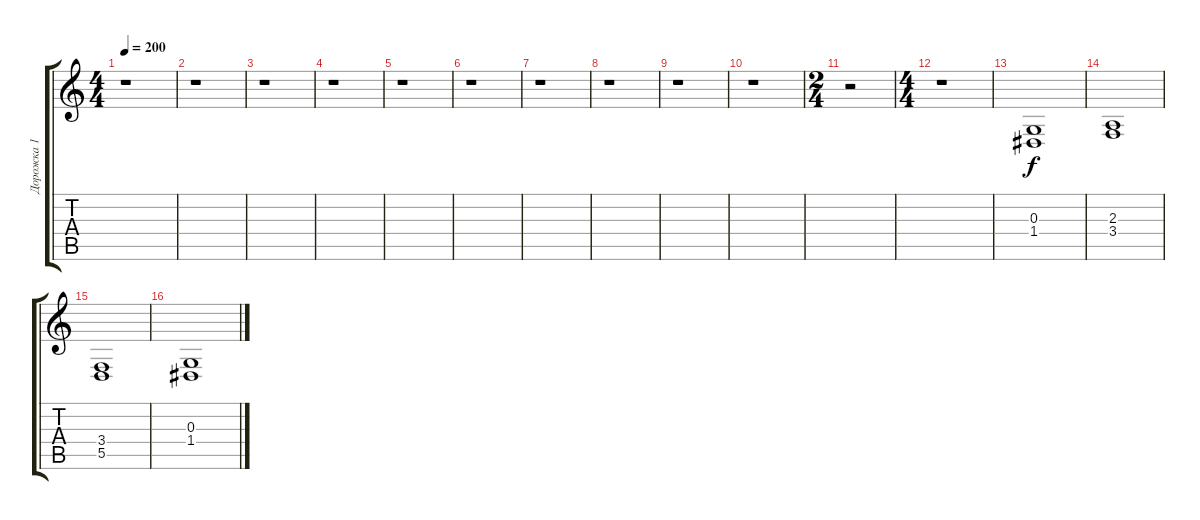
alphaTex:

\track ("Дорожка 1" "Дорожка 1") {instrument tremolostrings}
\staff {score tabs}
\tuning (E4 B3 G3 D3 A2 E2) {hide}
\ts (4 4)
\tempo 200
\clef g2
\ks c
r.1{dy f} |
r.1 |
r.1 |
r.1 |
r.1 |
r.1 |
r.1 |
r.1 |
r.1 |
r.1 |
\ts (2 4)
r.2 |
\ts (4 4)
r.1 |
(0.3 1.4).1 |
(2.3 3.4).1 |
(3.4 5.5).1 |
(0.3 1.4).1
